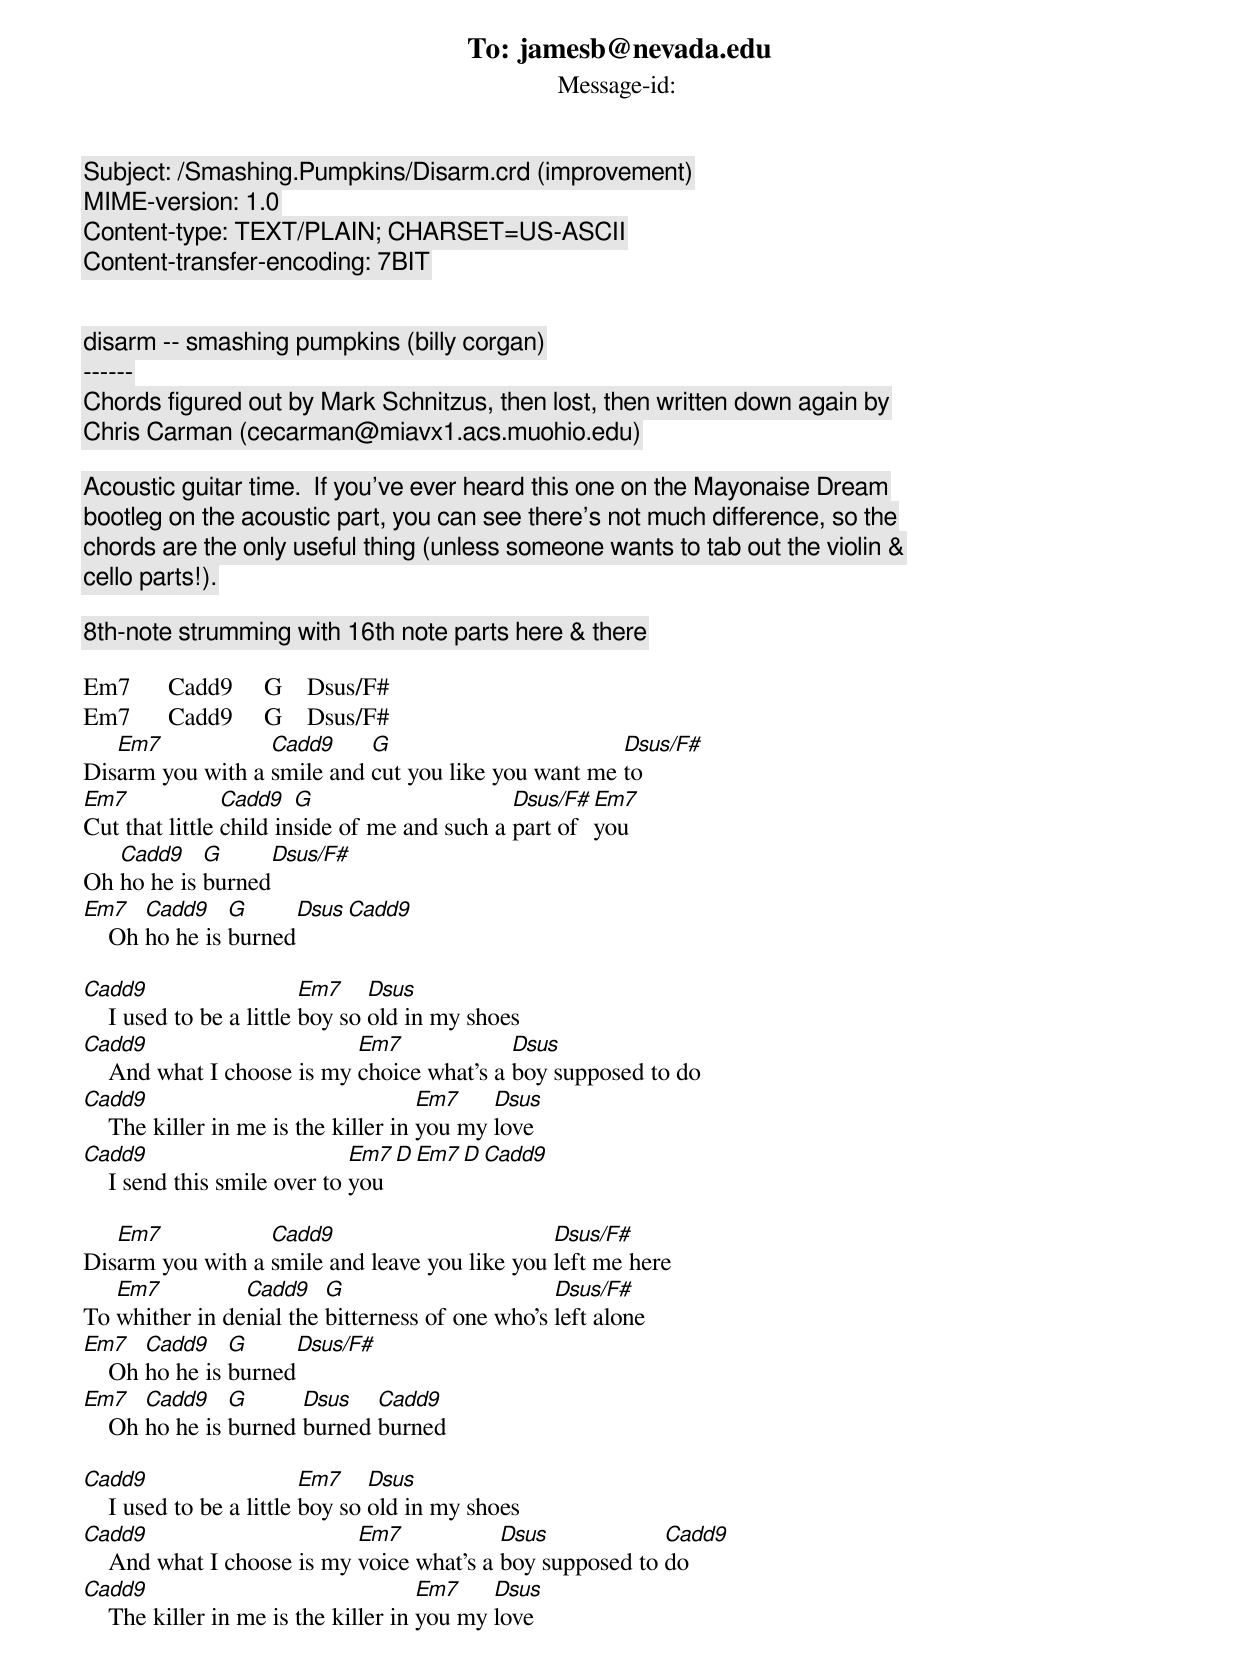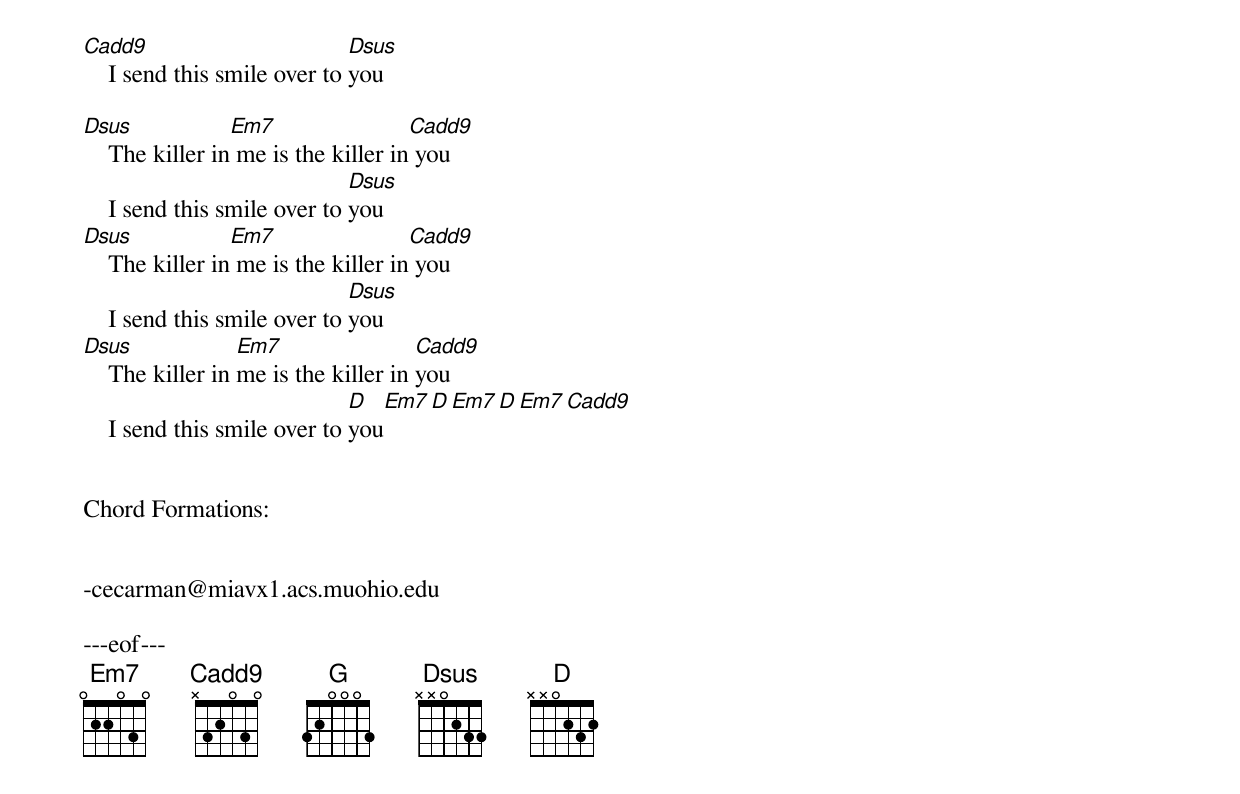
Subject: /Smashing.Pumpkins/Disarm.crd (improvement)
To: jamesb@nevada.edu
Message-id: <01HAIUYSNEGK8Y5EJB@miavx1.acs.muohio.edu>
MIME-version: 1.0
Content-type: TEXT/PLAIN; CHARSET=US-ASCII
Content-transfer-encoding: 7BIT


disarm -- smashing pumpkins (billy corgan)
------
Chords figured out by Mark Schnitzus, then lost, then written down again by
Chris Carman (cecarman@miavx1.acs.muohio.edu)

Acoustic guitar time.  If you've ever heard this one on the Mayonaise Dream
bootleg on the acoustic part, you can see there's not much difference, so the
chords are the only useful thing (unless someone wants to tab out the violin &
cello parts!).

8th-note strumming with 16th note parts here & there

Em7      Cadd9     G    Dsus/F#
Em7      Cadd9     G    Dsus/F#
   Em7            Cadd9     G                        Dsus/F#
Disarm you with a smile and cut you like you want me to
Em7             Cadd9   G                     Dsus/F# Em7
Cut that little child inside of me and such a part of you
   Cadd9    G      Dsus/F#
Oh ho he is burned
Em7    Cadd9    G       Dsus   Cadd9
    Oh ho he is burned

Cadd9                     Em7    Dsus
    I used to be a little boy so old in my shoes
Cadd9                       Em7             Dsus
    And what I choose is my choice what's a boy supposed to do
Cadd9                                 Em7    Dsus
    The killer in me is the killer in you my love
Cadd9                         Em7   D   Em7   D   Cadd9
    I send this smile over to you

   Em7            Cadd9                        Dsus/F#
Disarm you with a smile and leave you like you left me here
   Em7          Cadd9    G                       Dsus/F#
To whither in denial the bitterness of one who's left alone
Em7    Cadd9    G      Dsus/F#
    Oh ho he is burned
Em7    Cadd9    G      Dsus   Cadd9
    Oh ho he is burned burned burned

Cadd9                     Em7    Dsus
    I used to be a little boy so old in my shoes
Cadd9                       Em7            Dsus            Cadd9
    And what I choose is my voice what's a boy supposed to do
Cadd9                                 Em7    Dsus
    The killer in me is the killer in you my love
Cadd9                         Dsus
    I send this smile over to you

Dsus             Em7                 Cadd9
    The killer in me is the killer in you
                              Dsus
    I send this smile over to you
Dsus             Em7                 Cadd9
    The killer in me is the killer in you
                              Dsus
    I send this smile over to you
Dsus              Em7                 Cadd9
    The killer in me is the killer in you
                              D    Em7    D   Em7    D   Em7   Cadd9
    I send this smile over to you


Chord Formations:

Em7     022033 or 022030 (the first one sounds better)
Cadd9   x32033 or x32030 (either is fine)
G       320033
Dsus/F# 200033
Dsus    xx0233
D       xx0232

-cecarman@miavx1.acs.muohio.edu

---eof---
